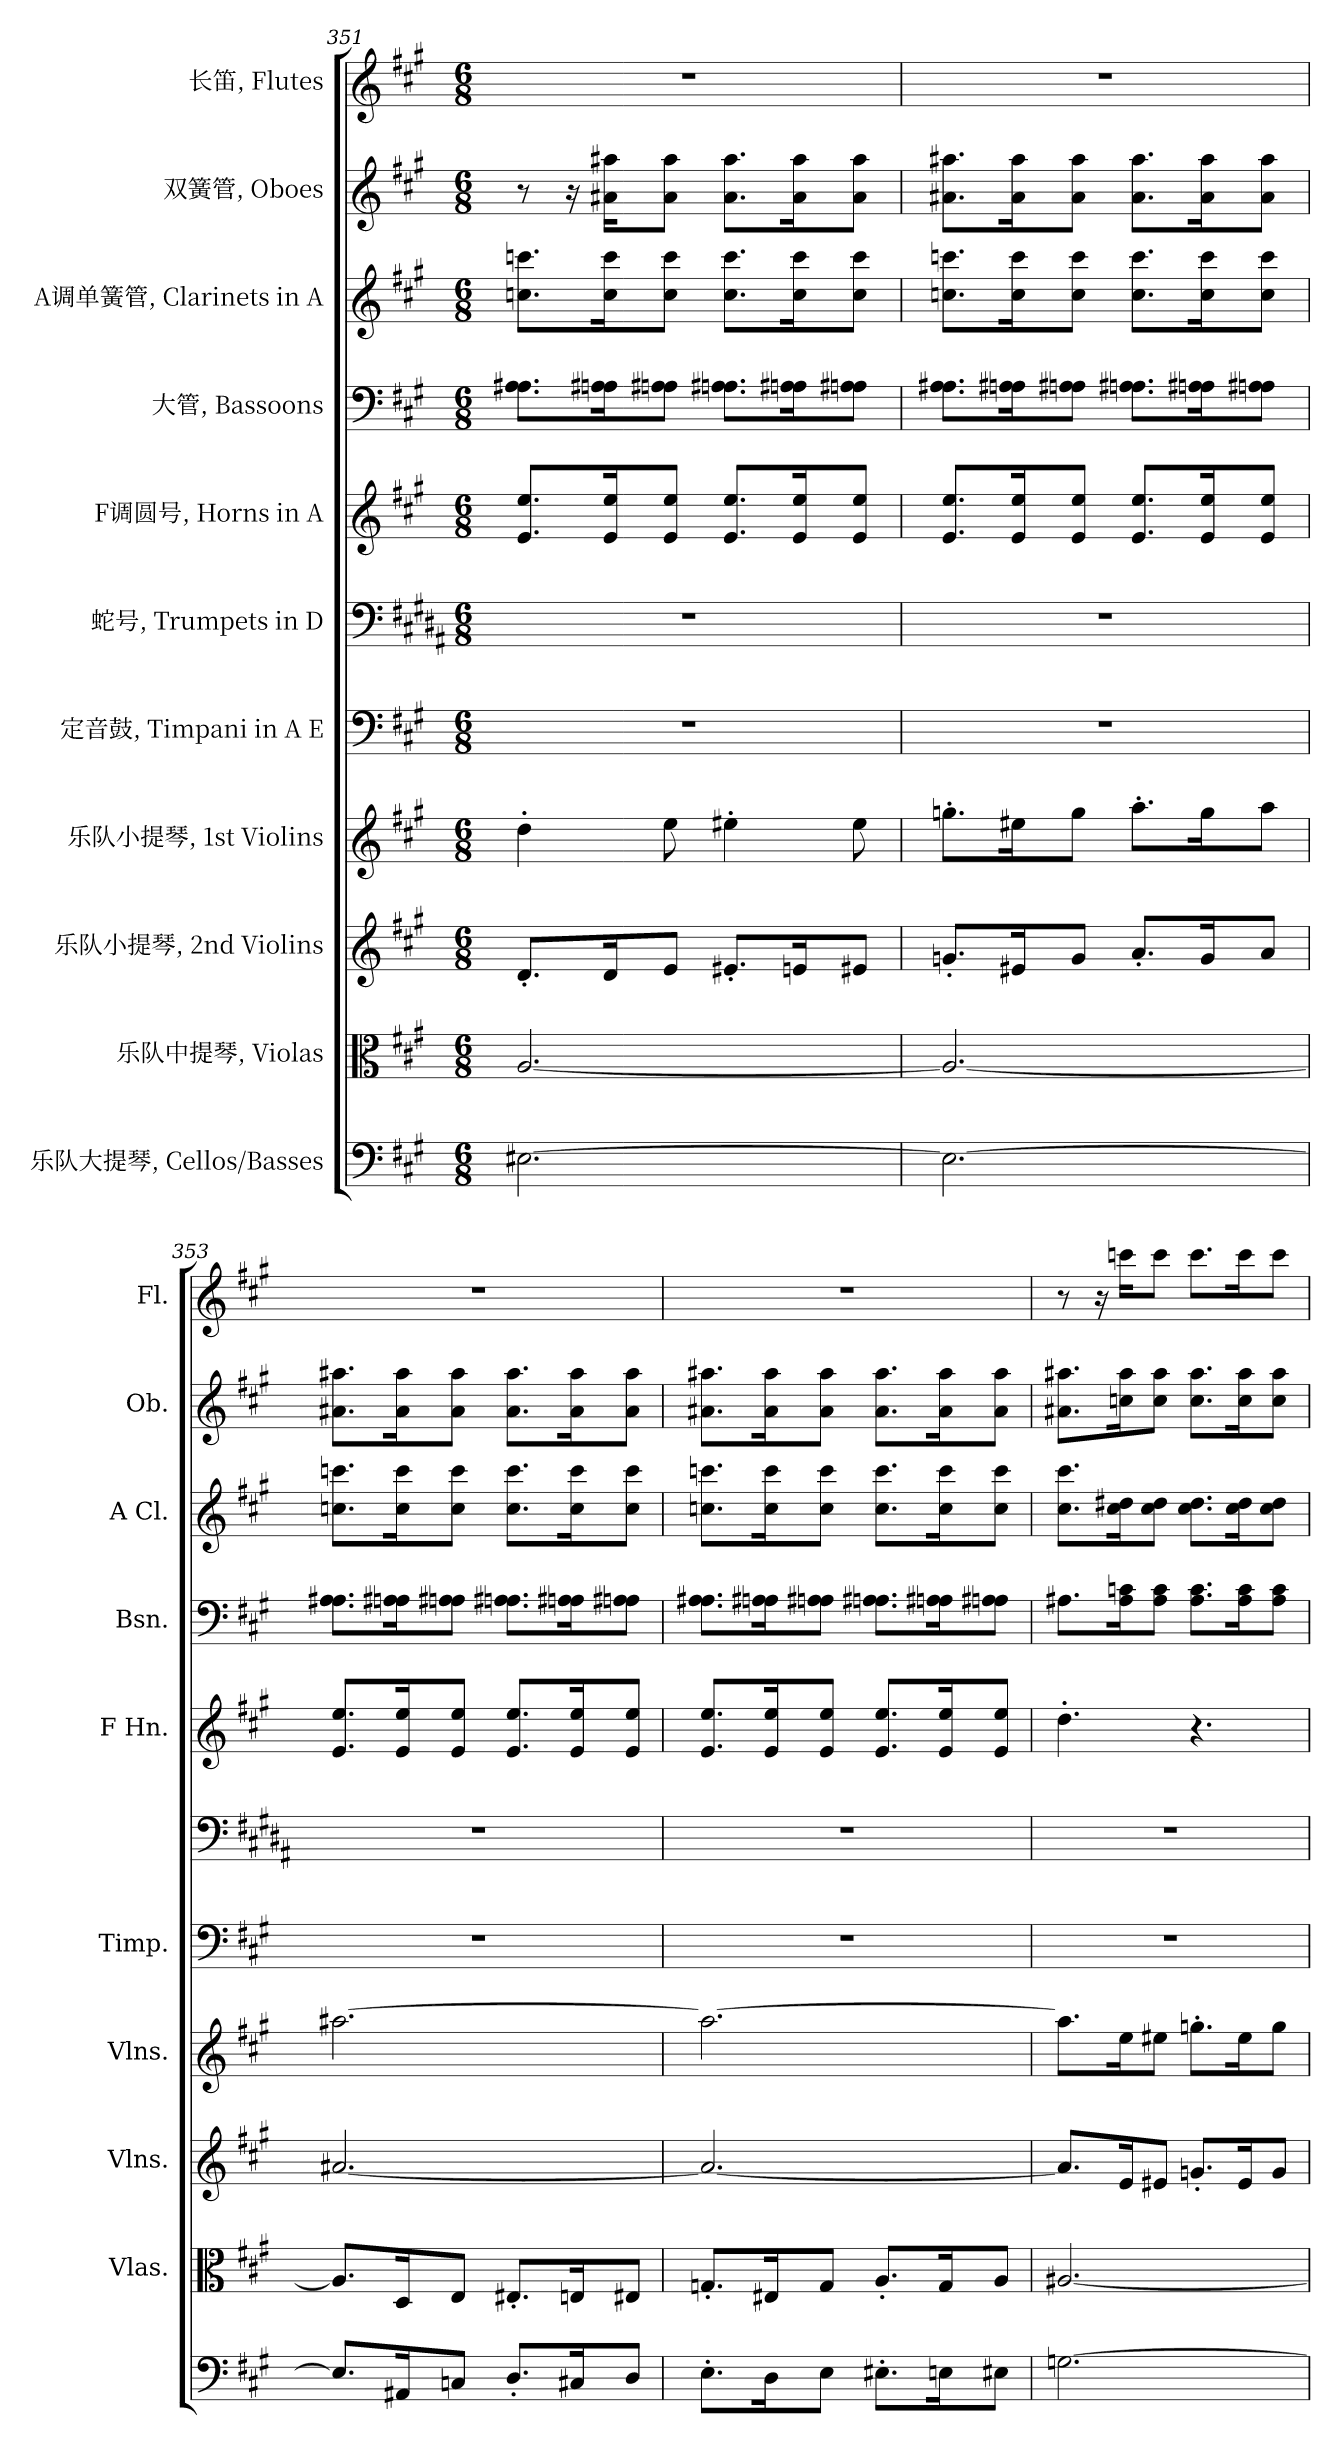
**kern	**kern	**kern	**kern	**kern	**kern	**kern	**kern	**kern	**kern	**kern
*part11	*part10	*part9	*part8	*part7	*part6	*part5	*part4	*part3	*part2	*part1
*staff11	*staff10	*staff9	*staff8	*staff7	*staff6	*staff5	*staff4	*staff3	*staff2	*staff1
*I"乐队大提琴, Cellos/Basses	*I"乐队中提琴, Violas	*I"乐队小提琴, 2nd Violins	*I"乐队小提琴, 1st Violins	*I"定音鼓, Timpani in A E	*I"蛇号, Trumpets in D	*I"F调圆号, Horns in A	*I"大管, Bassoons	*I"A调单簧管, Clarinets in A	*I"双簧管, Oboes	*I"长笛, Flutes
*	*I'Vlas.	*I'Vlns.	*I'Vlns.	*I'Timp.	*	*I'F Hn.	*I'Bsn.	*I'A Cl.	*I'Ob.	*I'Fl.
*clefF4	*clefC3	*clefG2	*clefG2	*clefF4	*clefF4	*clefG2	*clefF4	*clefG2	*clefG2	*clefG2
*	*	*	*	*	*ITrd1c2	*ITrd4c7	*	*ITrd2c3	*	*
*k[f#c#g#]	*k[f#c#g#]	*k[f#c#g#]	*k[f#c#g#]	*k[f#c#g#]	*k[f#c#g#]	*k[f#c#]	*k[f#c#g#]	*k[f#c#g#d#a#e#]	*k[f#c#g#]	*k[f#c#g#]
*M6/8	*M6/8	*M6/8	*M6/8	*M6/8	*M6/8	*M6/8	*M6/8	*M6/8	*M6/8	*M6/8
=351	=351	=351	=351	=351	=351	=351	=351	=351	=351	=351
[2.E#X\	[2.A/	8.d'/L	4dd'\	2.r	2.r	8.A/ 8.a/L	8.A\ 8.A#X\L	8.an\ 8.aan\L	8r	2.r
.	.	.	.	.	.	.	.	.	16r	.
.	.	16d/K	.	.	.	16A/ 16a/K	16An\ 16A#X\K	16a\ 16aa\K	16a#X\ 16aa#X\KL	.
.	.	8e/J	8ee\	.	.	8A/ 8a/J	8An\ 8A#X\J	8a\ 8aa\J	8a#\ 8aa#\J	.
.	.	8.e#X'/L	4ee#X'\	.	.	8.A/ 8.a/L	8.An\ 8.A#X\L	8.a\ 8.aa\L	8.a#\ 8.aa#\L	.
.	.	16en/K	.	.	.	16A/ 16a/K	16An\ 16A#X\K	16a\ 16aa\K	16a#\ 16aa#\K	.
.	.	8e#X/J	8ee#\	.	.	8A/ 8a/J	8An\ 8A#X\J	8a\ 8aa\J	8a#\ 8aa#\J	.
!!LO:PB:g=z
=352	=352	=352	=352	=352	=352	=352	=352	=352	=352	=352
2.E#\_	2.A/_	8.gn'/L	8.ggn'\L	2.r	2.r	8.A/ 8.a/L	8.A\ 8.A#X\L	8.an\ 8.aan\L	8.a#X\ 8.aa#X\L	2.r
.	.	16e#X/K	16ee#X\K	.	.	16A/ 16a/K	16An\ 16A#X\K	16a\ 16aa\K	16a#\ 16aa#\K	.
.	.	8g/J	8gg\J	.	.	8A/ 8a/J	8An\ 8A#X\J	8a\ 8aa\J	8a#\ 8aa#\J	.
.	.	8.a'/L	8.aa'\L	.	.	8.A/ 8.a/L	8.An\ 8.A#X\L	8.a\ 8.aa\L	8.a#\ 8.aa#\L	.
.	.	16g/K	16gg\K	.	.	16A/ 16a/K	16An\ 16A#X\K	16a\ 16aa\K	16a#\ 16aa#\K	.
.	.	8a/J	8aa\J	.	.	8A/ 8a/J	8An\ 8A#X\J	8a\ 8aa\J	8a#\ 8aa#\J	.
=353	=353	=353	=353	=353	=353	=353	=353	=353	=353	=353
8.E#/L]	8.A/L]	[2.a#X/	[2.aa#X\	2.r	2.r	8.A/ 8.a/L	8.A\ 8.A#X\L	8.an\ 8.aan\L	8.a#X\ 8.aa#X\L	2.r
16AA#X/K	16D/K	.	.	.	.	16A/ 16a/K	16An\ 16A#X\K	16a\ 16aa\K	16a#\ 16aa#\K	.
8Cn/J	8E/J	.	.	.	.	8A/ 8a/J	8An\ 8A#X\J	8a\ 8aa\J	8a#\ 8aa#\J	.
8.D'/L	8.E#X'/L	.	.	.	.	8.A/ 8.a/L	8.An\ 8.A#X\L	8.a\ 8.aa\L	8.a#\ 8.aa#\L	.
16C#X/K	16En/K	.	.	.	.	16A/ 16a/K	16An\ 16A#X\K	16a\ 16aa\K	16a#\ 16aa#\K	.
8D/J	8E#X/J	.	.	.	.	8A/ 8a/J	8An\ 8A#X\J	8a\ 8aa\J	8a#\ 8aa#\J	.
!!LO:PB:g=z
=354	=354	=354	=354	=354	=354	=354	=354	=354	=354	=354
8.E'\L	8.Gn'/L	2.a#/_	2.aa#\_	2.r	2.r	8.A/ 8.a/L	8.A\ 8.A#X\L	8.an\ 8.aan\L	8.a#X\ 8.aa#X\L	2.r
16D\K	16E#X/K	.	.	.	.	16A/ 16a/K	16An\ 16A#X\K	16a\ 16aa\K	16a#\ 16aa#\K	.
8E\J	8G/J	.	.	.	.	8A/ 8a/J	8An\ 8A#X\J	8a\ 8aa\J	8a#\ 8aa#\J	.
8.E#X'\L	8.A'/L	.	.	.	.	8.A/ 8.a/L	8.An\ 8.A#X\L	8.a\ 8.aa\L	8.a#\ 8.aa#\L	.
16En\K	16G/K	.	.	.	.	16A/ 16a/K	16An\ 16A#X\K	16a\ 16aa\K	16a#\ 16aa#\K	.
8E#X\J	8A/J	.	.	.	.	8A/ 8a/J	8An\ 8A#X\J	8a\ 8aa\J	8a#\ 8aa#\J	.
=355	=355	=355	=355	=355	=355	=355	=355	=355	=355	=355
[2.Gn\	[2.A#X/	8.a#/L]	8.aa#\L]	2.r	2.r	4.g'\	8.A#X\L	8.a#\ 8.aa#\L	8.a#X\ 8.aa#X\L	8r
.	.	.	.	.	.	.	.	.	.	16r
.	.	16e/K	16ee\K	.	.	.	16A#\ 16cn\K	16a#\ 16b#X\K	16ccn\ 16aa#\K	16cccn\KL
.	.	8e#X/J	8ee#X\J	.	.	.	8A#\ 8c\J	8a#\ 8b#\J	8cc\ 8aa#\J	8ccc\J
.	.	8.gn'/L	8.ggn'\L	.	.	4.r	8.A#\ 8.c\L	8.a#\ 8.b#\L	8.cc\ 8.aa#\L	8.ccc\L
.	.	16e#/K	16ee#\K	.	.	.	16A#\ 16c\K	16a#\ 16b#\K	16cc\ 16aa#\K	16ccc\K
.	.	8g/J	8gg\J	.	.	.	8A#\ 8c\J	8a#\ 8b#\J	8cc\ 8aa#\J	8ccc\J
=	=	=	=	=	=	=	=	=	=	=
*-	*-	*-	*-	*-	*-	*-	*-	*-	*-	*-
